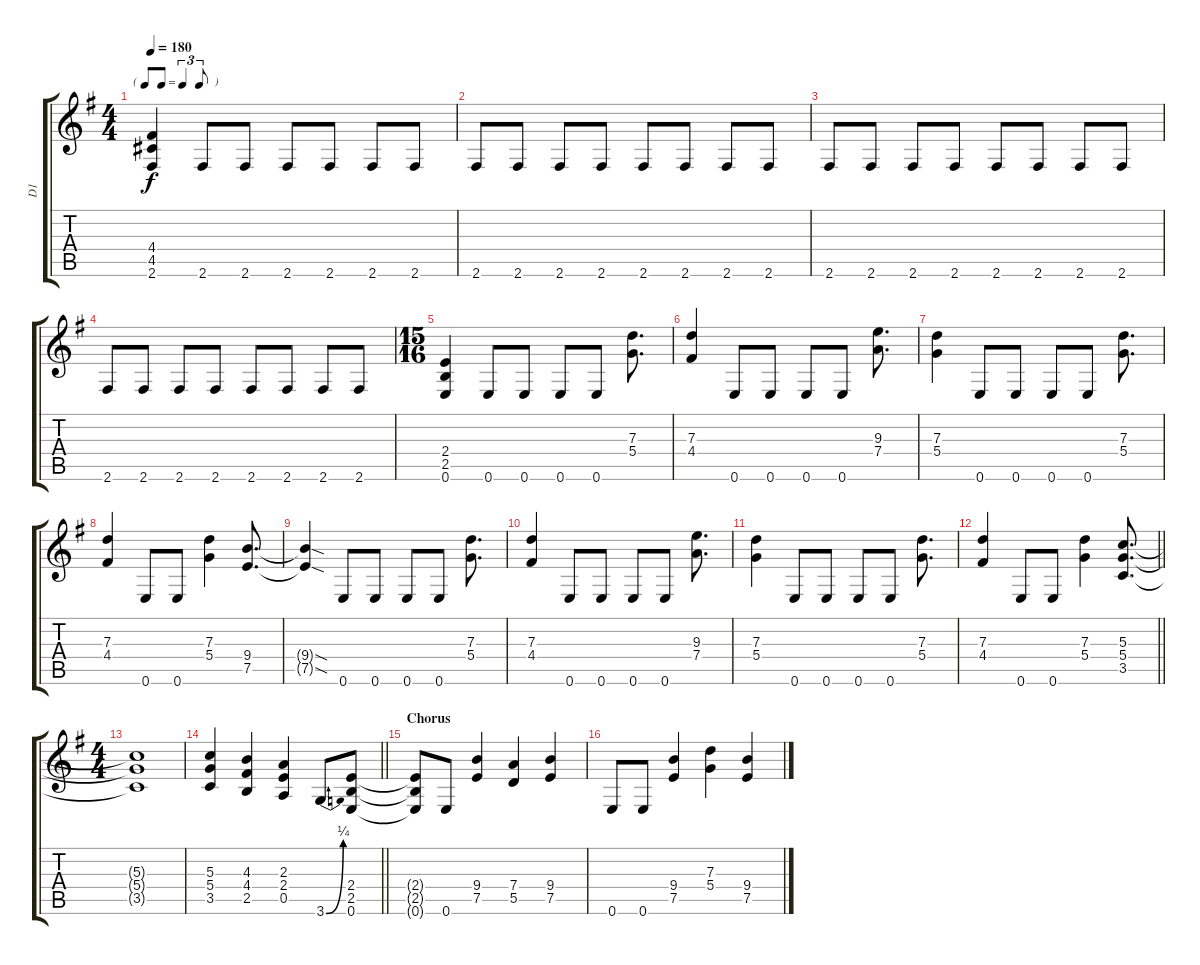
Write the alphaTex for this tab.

\track ("D1" "D1") {instrument distortionguitar}
\staff {score tabs}
\tuning (E4 B3 G3 D3 A2 E2) {hide}
\ts (4 4)
\tf triplet8th
\tempo 180
\clef g2
\ks g
(4.4 4.5 2.6).4{dy f} 2.6.8 2.6.8 2.6.8 2.6.8 2.6.8 2.6.8 |
2.6.8 2.6.8 2.6.8 2.6.8 2.6.8 2.6.8 2.6.8 2.6.8 |
2.6.8 2.6.8 2.6.8 2.6.8 2.6.8 2.6.8 2.6.8 2.6.8 |
2.6.8 2.6.8 2.6.8 2.6.8 2.6.8 2.6.8 2.6.8 2.6.8 |
\ts (15 16)
(2.4 2.5 0.6).4 0.6.8 0.6.8 0.6.8 0.6.8 (7.3 5.4).8{d} |
(7.3 4.4).4 0.6.8 0.6.8 0.6.8 0.6.8 (9.3 7.4).8{d} |
(7.3 5.4).4 0.6.8 0.6.8 0.6.8 0.6.8 (7.3 5.4).8{d} |
(7.3 4.4).4 0.6.8 0.6.8 (7.3 5.4).4 (9.4 7.5).8{d} |
(9.4{sod t} 7.5{sod t}).4 0.6.8 0.6.8 0.6.8 0.6.8 (7.3 5.4).8{d} |
(7.3 4.4).4 0.6.8 0.6.8 0.6.8 0.6.8 (9.3 7.4).8{d} |
(7.3 5.4).4 0.6.8 0.6.8 0.6.8 0.6.8 (7.3 5.4).8{d} |
\barLineRight lightlight
(7.3 4.4).4 0.6.8 0.6.8 (7.3 5.4).4 (5.3 5.4 3.5).8{d} |
\ts (4 4)
(5.3{t} 5.4{t} 3.5{t}).1 |
\barLineRight lightlight
(5.3 5.4 3.5).4 (4.3 4.4 2.5).4 (2.3 2.4 0.5).4 3.6{be (bend 0 0 60 1)}.8 (2.4 2.5 0.6).8 |
\section ("" "Chorus")
(2.4{t} 2.5{t} 0.6{t}).8 0.6.8 (9.4 7.5).4 (7.4 5.5).4 (9.4 7.5).4 |
0.6.8 0.6.8 (9.4 7.5).4 (7.3 5.4).4 (9.4 7.5).4
